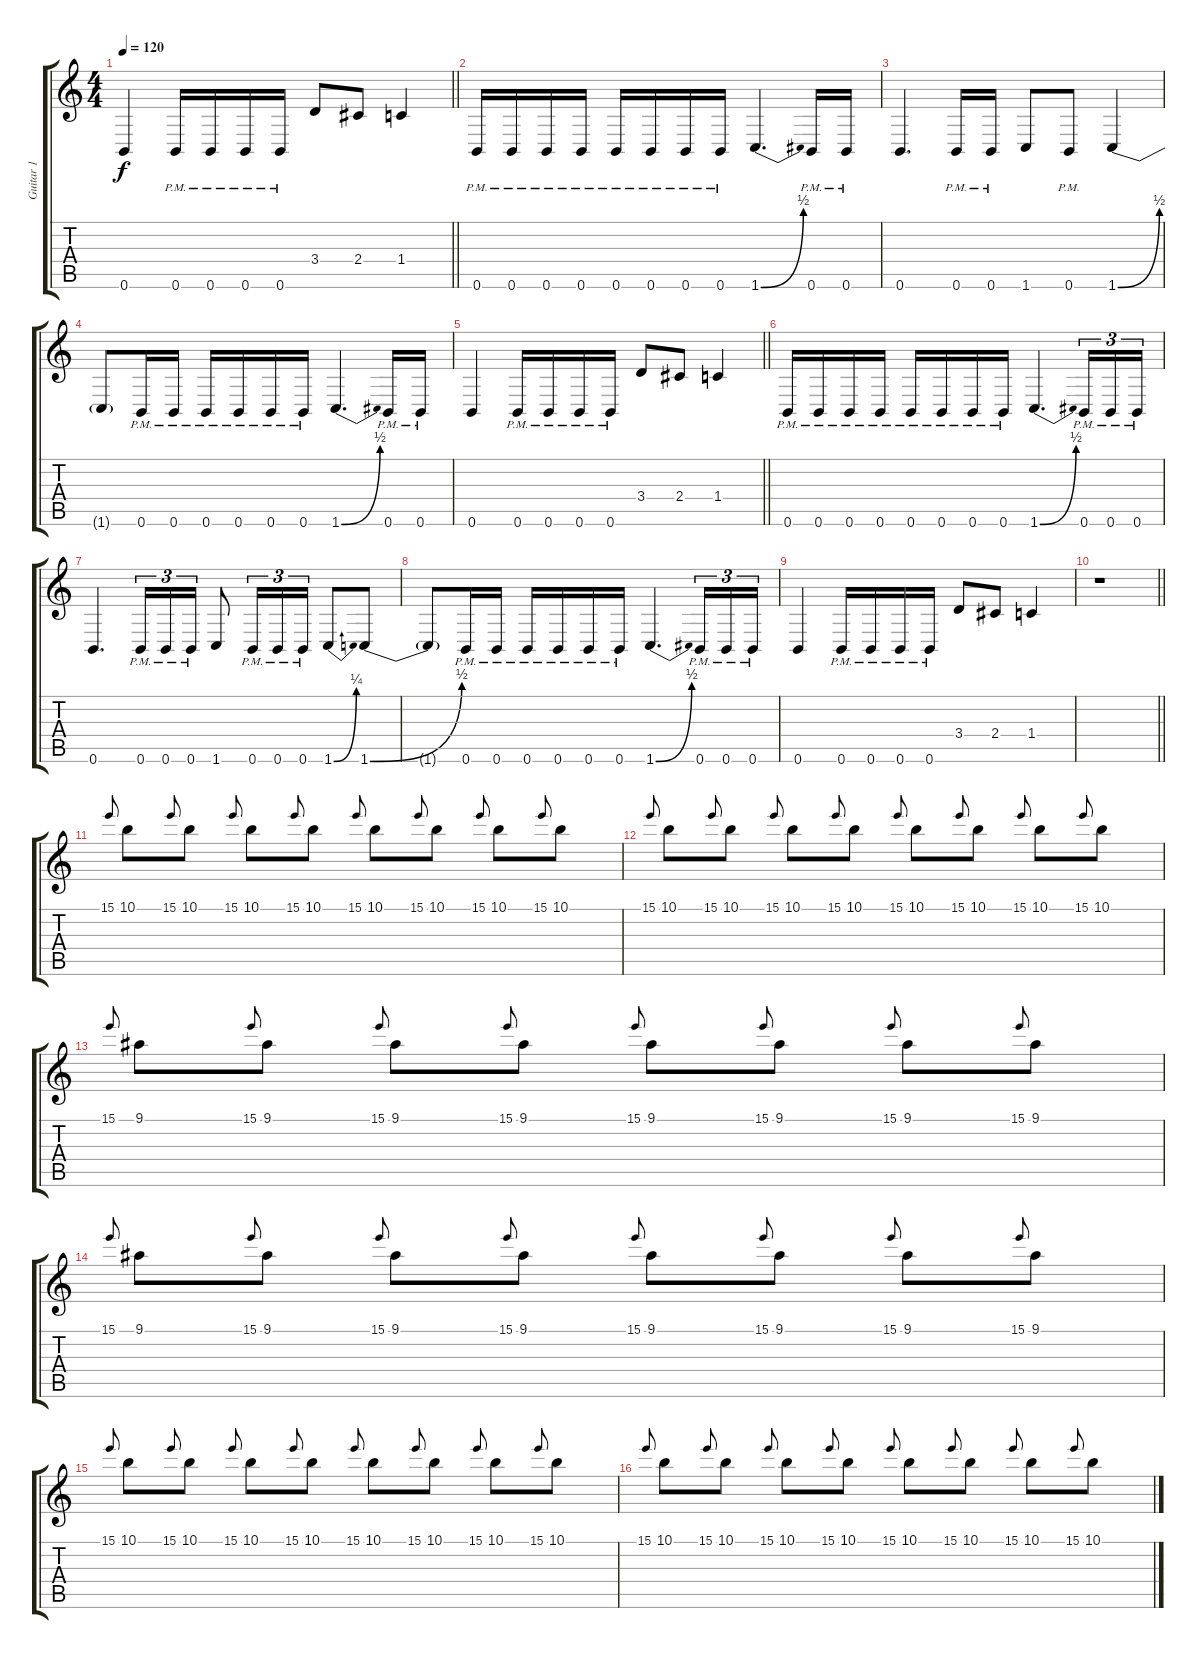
\track ("Guitar 1" "Guitar 1") {instrument distortionguitar}
\staff {score tabs}
\tuning (Db4 Ab3 E3 B2 Gb2 B1) {hide}
\ts (4 4)
\tempo 120
\clef g2
\barLineRight lightlight
\ks c
0.6.4{dy f} 0.6{pm}.16 0.6{pm}.16 0.6{pm}.16 0.6{pm}.16 3.4.8 2.4.8 1.4.4 |
0.6{pm}.16 0.6{pm}.16 0.6{pm}.16 0.6{pm}.16 0.6{pm}.16 0.6{pm}.16 0.6{pm}.16 0.6{pm}.16 1.6{be (bend 0 0 60 2)}.4{d} 0.6{pm}.16 0.6{pm}.16 |
0.6.4{d} 0.6{pm}.16 0.6{pm}.16 1.6.8 0.6{pm}.8 1.6{be (bend 0 0 60 2)}.4 |
1.6{t}.8 0.6{pm}.16 0.6{pm}.16 0.6{pm}.16 0.6{pm}.16 0.6{pm}.16 0.6{pm}.16 1.6{be (bend 0 0 60 2)}.4{d} 0.6{pm}.16 0.6{pm}.16 |
\barLineRight lightlight
0.6.4 0.6{pm}.16 0.6{pm}.16 0.6{pm}.16 0.6{pm}.16 3.4.8 2.4.8 1.4.4 |
0.6{pm}.16 0.6{pm}.16 0.6{pm}.16 0.6{pm}.16 0.6{pm}.16 0.6{pm}.16 0.6{pm}.16 0.6{pm}.16 1.6{be (bend 0 0 60 2)}.4{d} 0.6{pm}.16{tu (3 2)} 0.6{pm}.16{tu (3 2)} 0.6{pm}.16{tu (3 2)} |
0.6.4{d} 0.6{pm}.16{tu (3 2)} 0.6{pm}.16{tu (3 2)} 0.6{pm}.16{tu (3 2)} 1.6.8 0.6{pm}.16{tu (3 2)} 0.6{pm}.16{tu (3 2)} 0.6{pm}.16{tu (3 2)} 1.6{be (bend 0 0 60 1)}.8 1.6{be (bend 0 0 60 2)}.8 |
1.6{t}.8 0.6{pm}.16 0.6{pm}.16 0.6{pm}.16 0.6{pm}.16 0.6{pm}.16 0.6{pm}.16 1.6{be (bend 0 0 60 2)}.4{d} 0.6{pm}.16{tu (3 2)} 0.6{pm}.16{tu (3 2)} 0.6{pm}.16{tu (3 2)} |
0.6.4 0.6{pm}.16 0.6{pm}.16 0.6{pm}.16 0.6{pm}.16 3.4.8 2.4.8 1.4.4 |
\barLineRight lightlight
r.1 |
\section ("" "")
15.1.8{gr onbeat} 10.1.8{balance 8} 15.1.8{gr onbeat} 10.1.8 15.1.8{gr onbeat} 10.1.8 15.1.8{gr onbeat} 10.1.8 15.1.8{gr onbeat} 10.1.8 15.1.8{gr onbeat} 10.1.8 15.1.8{gr onbeat} 10.1.8 15.1.8{gr onbeat} 10.1.8 |
15.1.8{gr onbeat} 10.1.8 15.1.8{gr onbeat} 10.1.8 15.1.8{gr onbeat} 10.1.8 15.1.8{gr onbeat} 10.1.8 15.1.8{gr onbeat} 10.1.8 15.1.8{gr onbeat} 10.1.8 15.1.8{gr onbeat} 10.1.8 15.1.8{gr onbeat} 10.1.8 |
15.1.8{gr onbeat} 9.1.8 15.1.8{gr onbeat} 9.1.8 15.1.8{gr onbeat} 9.1.8 15.1.8{gr onbeat} 9.1.8 15.1.8{gr onbeat} 9.1.8 15.1.8{gr onbeat} 9.1.8 15.1.8{gr onbeat} 9.1.8 15.1.8{gr onbeat} 9.1.8 |
15.1.8{gr onbeat} 9.1.8 15.1.8{gr onbeat} 9.1.8 15.1.8{gr onbeat} 9.1.8 15.1.8{gr onbeat} 9.1.8 15.1.8{gr onbeat} 9.1.8 15.1.8{gr onbeat} 9.1.8 15.1.8{gr onbeat} 9.1.8 15.1.8{gr onbeat} 9.1.8 |
15.1.8{gr onbeat} 10.1.8 15.1.8{gr onbeat} 10.1.8 15.1.8{gr onbeat} 10.1.8 15.1.8{gr onbeat} 10.1.8 15.1.8{gr onbeat} 10.1.8 15.1.8{gr onbeat} 10.1.8 15.1.8{gr onbeat} 10.1.8 15.1.8{gr onbeat} 10.1.8 |
15.1.8{gr onbeat} 10.1.8 15.1.8{gr onbeat} 10.1.8 15.1.8{gr onbeat} 10.1.8 15.1.8{gr onbeat} 10.1.8 15.1.8{gr onbeat} 10.1.8 15.1.8{gr onbeat} 10.1.8 15.1.8{gr onbeat} 10.1.8 15.1.8{gr onbeat} 10.1.8
